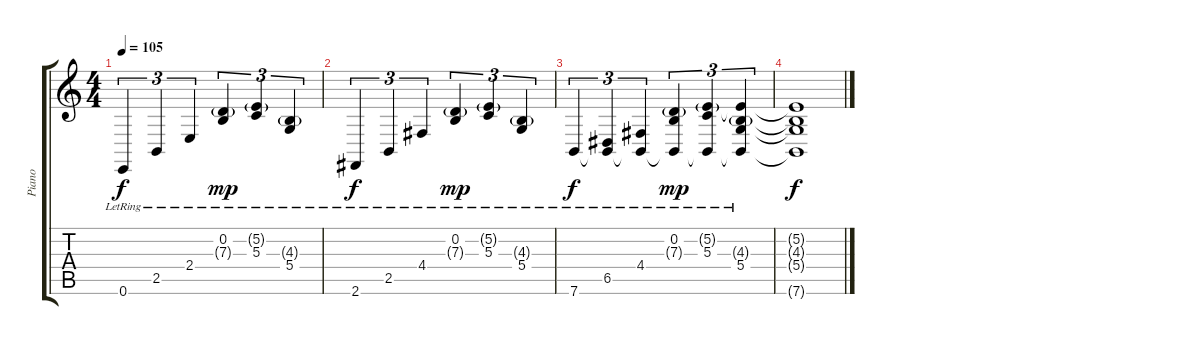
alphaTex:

\track ("Piano" "Piano") {instrument electricgrandpiano}
\staff {score tabs}
\tuning (E4 B3 G3 D3 A2 E2) {hide}
\ts (4 4)
\tempo 105
\clef g2
\ks c
0.6{lr}.4{tu (3 2) dy f} 2.5{lr}.4{tu (3 2)} 2.4{lr}.4{tu (3 2)} (0.2{lr} 7.3{g}).4{tu (3 2) dy mp} (5.2{g} 5.3{lr}).4{tu (3 2)} (4.3{g} 5.4{lr}).4{tu (3 2)} |
2.6{lr}.4{tu (3 2) dy f} 2.5{lr}.4{tu (3 2)} 4.4{lr}.4{tu (3 2)} (0.2{lr} 7.3{g}).4{tu (3 2) dy mp} (5.2{g} 5.3{lr}).4{tu (3 2)} (4.3{g} 5.4{lr}).4{tu (3 2)} |
7.6{lr}.4{tu (3 2) dy f} (6.5{lr} 7.6{t}).4{tu (3 2)} (4.4{lr} 7.6{t}).4{tu (3 2)} (0.2{lr} 7.3{g} 7.6{t}).4{tu (3 2) dy mp} (5.2{g} 5.3{lr} 7.6{t}).4{tu (3 2)} (5.2{t} 4.3{g} 5.4{lr} 7.6{t}).4{tu (3 2)} |
(5.2{t} 4.3{t} 5.4{t} 7.6{t}).1{dy f}
